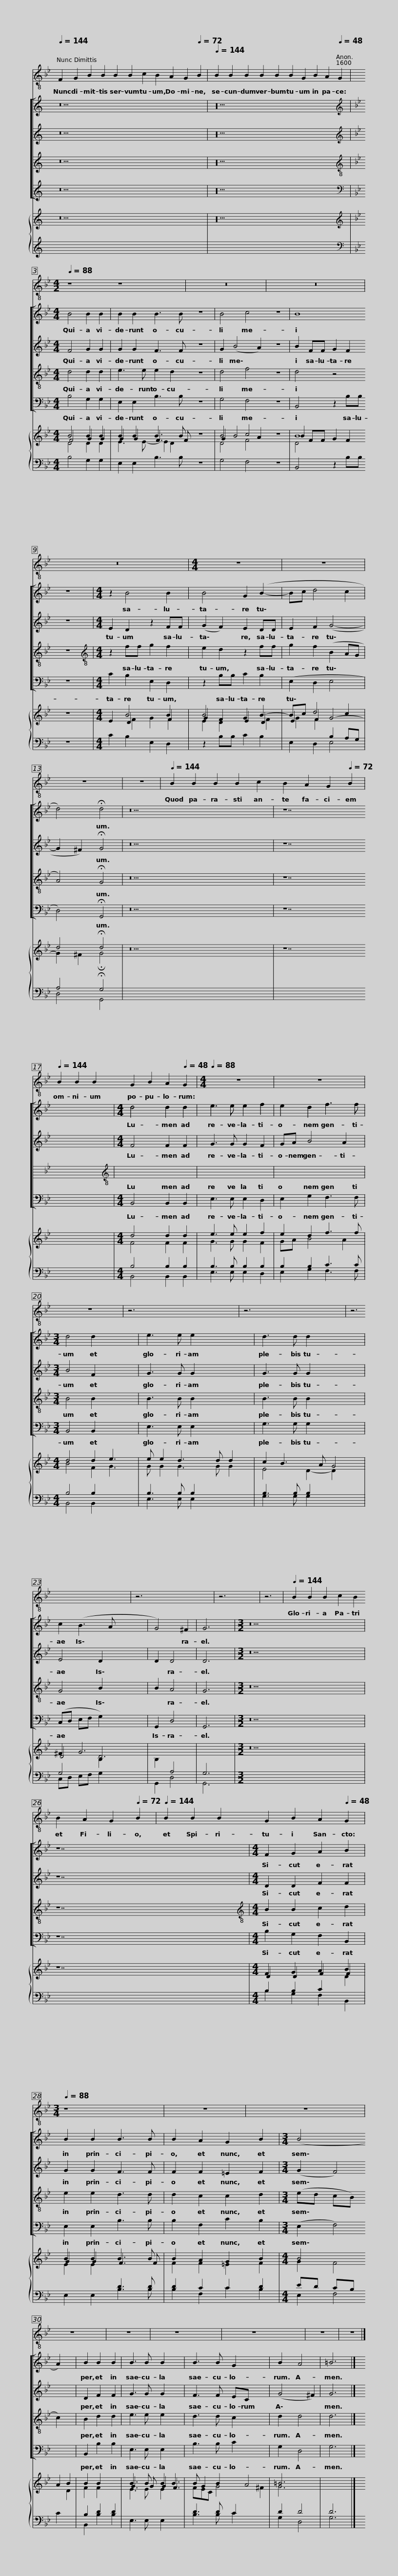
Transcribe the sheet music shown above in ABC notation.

X:1
%%score 1 [ 2 3 4 5 ] { ( 6 8 ) | ( 7 9 ) }
L:1/8
Q:1/4=144
M:none
I:linebreak $
K:Bb
V:1 treble-8
V:2 treble
V:3 treble
V:4 treble
V:5 treble
V:6 treble
V:8 treble
V:7 treble
V:9 treble
V:1
 F2 G2 B2 B2 B2 B2 c2 B2 A2 G2[Q:1/4=72] B2 |[Q:1/4=144] B2 B2 B2 B2 B2 B2 G2 B2 A2[Q:1/4=48] G2 |$[M:4/2][Q:1/4=88][Q:1/4=88][Q:1/4=88][Q:1/4=88][Q:1/4=88][Q:1/4=88] z8 z8 | z16 | z16 | %5
 z16 |$[M:4/4] z8 | z8 | z8 | z8[Q:1/4=44][Q:1/4=44] |$ %10
[Q:1/4=144][Q:1/4=144][Q:1/4=144][Q:1/4=144][Q:1/4=144][Q:1/4=144] B2 B2 B2 B2 c2 B2 A2 G2[Q:1/4=72] B2 |[Q:1/4=144] B2 B2 B2 G2 B2 A2[Q:1/4=48] G2 |$[M:4/4][Q:1/4=88][Q:1/4=88][Q:1/4=88][Q:1/4=88][Q:1/4=88][Q:1/4=88] z8 | z8 | z8 | %15
 z6 x3 | z6 x3 | z6 x4 |$ z6 x4 | z6 | %20
 z6 |$[Q:1/4=144][Q:1/4=144][Q:1/4=144][Q:1/4=144][Q:1/4=144][Q:1/4=144] B2 B2 B2 c2 B2 B2 A2 G2[Q:1/4=72] B2 |[Q:1/4=144] B2 B2 B2 G2 B2 A2[Q:1/4=48] G2 |$[M:3/4][Q:1/4=88][Q:1/4=88][Q:1/4=88][Q:1/4=88][Q:1/4=88][Q:1/4=88] z8 | z6 | %25
 z6 | z6 x2 | z6 | z6 x3 |$ z6 x3 | %30
 z6 | z6 |] %32
V:2
[K:C] z22 | z20 |$[K:Bb][M:4/4][K:treble] B4 B2 B2 | B2 B2 B3 B z8 | B4 c4 z8 | %5
 B8 z8 |$[M:4/4] z2 B4 B2 | B4 G2 (B2- | Bc d4 c2 | d4) !fermata!d4 |$ %10
 z18 | z14 |$[M:4/4] d4 d2 d2 | e3 e e2 f2 | e2 d2 f3 f | %15
[M:3/4] d4 d2 x3 | e3 e e2 x3 | d3 d d2 x4 |$ c2 (B3 A x4 | G4) ^F2 | %20
 G6 |$[M:3/2] z18 | z14 |$[M:4/4] F2 G2 A2 B2 | B2 B2 B3 B | %25
 B2 A2 G2 B2 |[M:3/4] (B4 A2) x2 | B2 B2 B2 | B3 B B2 x3 |$ B3 B G2 x3 | %30
 B2 A4 | =B6 |] %32
V:3
[K:C] z22 | z20 |$[K:Bb][M:4/4][K:treble] F4 G2 G2 | G2 G2 F3 F z8 | G2 (B4 A2) z8 | %5
 B2 FF G2 F2 z8 |$[M:4/4] E2 D2 z2 FF | (G2 F2) E2 DD | E2 F2 (G4- | G2 ^F2) !fermata!G4 |$ %10
 z18 | z14 |$[M:4/4] F4 F2 F2 | G3 G G2 F2 | GA B4 A2 | %15
[M:3/4] B4 F2 x3 | G3 G G2 x3 | G3 G G2 x4 |$ E4 D2- x4 | D2 D4 | %20
 D6 |$[M:3/2] z18 | z14 |$[M:4/4] D2 D2 F2 F2 | G2 G2 F3 F | %25
 F2 F2 =E2 F2 |[M:3/4] (G2 F4) x2 | D2 F2 F2 | G3 G G2 x3 |$ F3 F EC x3 | %30
 (G4 ^F2) | G6 |] %32
V:4
[K:C] z22 | z20 |$[K:Bb][M:4/4][K:treble-8] d4 d2 d2 | e3 e e2 d2 z8 | d4 f4 z8 | %5
 d4 z4 z8 |$[M:4/4][K:treble-8] z2 ff g2 f2 | e2 d2 z2 ff | g2 f2 (B2 AG | A4) !fermata!G4 |$ %10
 z18 | z14 |$[M:4/4][K:treble-8] B4 B2 B2 | B3 B B2 B2 | B2 B2 c3 c | %15
[M:3/4] B4 B2 x3 | B3 B B2 x3 | B3 B B2 x4 |$ G4 B2- x4 | B2 A4 | %20
 G6 |$[M:3/2] z18 | z14 |$[M:4/4][K:treble-8] B2 B2 c2 d2 | e2 e2 d3 d | %25
 d2 c2 c2 d2 |[M:3/4] (ed cB c2) x2 | B2 d2 d2 | e3 e e2 x3 |$ d3 d c2 x3 | %30
 d2 d4 | d6 |] %32
V:5
[K:C] z22 | z20 |$[K:Bb][M:4/4][K:bass] B,4 G,2 G,2 | E,2 E,2 B,3 B, z8 | G,4 F,4 z8 | %5
 B,,4 z2 B,B, z8 |$[M:4/4] C2 B,2 E,2 D,2 | z2 B,B, C2 B,2 | (E,2 D,2 E,4 | D,4) !fermata!G,,4 |$ %10
 z18 | z14 |$[M:4/4] B,,4 B,,2 B,,2 | E,3 E, E,2 D,2 | E,2 G,2 F,3 F, | %15
[M:3/4] B,,4 B,,2 x3 | E,3 E, E,2 x3 | G,3 G, G,2 x4 |$ (C,D, E,F, G,2) x4 | G,,2 D,4 | %20
 G,,6 |$[M:3/2] z18 | z14 |$[M:4/4] B,2 G,2 F,2 B,,2 | E,2 E,2 B,3 B, | %25
 B,2 F,2 C2 B,2 |[M:3/4] (E,2 F,4) x2 | B,,2 B,2 B,2 | E,3 E, E,2 x3 |$ B,3 B, C2 x3 | %30
 G,2 D,4 | G,6 |] %32
V:6
[K:C] z22 | z20 |$[K:Bb][M:4/4][K:treble] B4 B2 B2 | B2 B2 B3 B z8 | B4 c4 z8 | %5
 B8 z8 |$[M:4/4] x2 B4 B2 | B4 G2 B2- | Bc d4 c2 | d4 !fermata!d4 |$ %10
 z18 | z14 |$[M:4/4] d4 d2 d2 | e3 e e2 f2 | e2 d2 f3 f | %15
[M:4/4] d4 d2 e3 | e e2 d3 d d2 | c2 B3 A G4 |$ ^F2 G6 x2 | x6 | %20
 x6 |$[M:3/2] z18 | z14 |$[M:4/4] F2 G2 A2 B2 | B2 B2 B3 B | %25
 B2 A2 G2 B2 |[M:4/4] B4 A2 B2 | B2 B2 x2 | B3 B B2 B3 |$ B G2 B2 A4 | %30
 =B6 | x6 |] %32
V:7
[K:C] x22 | x20 |$[K:Bb][M:4/4][K:bass][I:staff -1] D4 D2 D2 | E3 E- E2 D2[I:staff +1] z8 |[I:staff -1] D4 F4[I:staff +1] z8 | %5
[I:staff -1] D4[I:staff +1] x4 z8 |$[M:4/4] x2[I:staff -1] F2 G2 F2 | E2 D2[I:staff +1] x2[I:staff -1] F2 | G2 F2[I:staff +1] B,2 A,G, | A,4 !fermata!G,4 |$ %10
 x18 | x14 |$[M:4/4] B,4 B,2 B,2 | B,3 B, B,2 B,2 | B,2 B,2 C3 C | %15
[M:4/4] B,4 B,2 x3 | B,3 B, B,2 x3 | B,3 B, B,2 x4 |$ G,4[I:staff -1] B,2-[I:staff +1] x4 |[I:staff -1] B,2[I:staff +1] A,4 | %20
 G,6 |$[M:3/2] x18 | x14 |$[M:4/4] B,2 B,2 C2[I:staff -1] D2 | E2 E2[I:staff +1] D3 D | %25
 D2 C2 C2 D2 |[M:4/4] ED CB, C2 x2 | B,2 D2 D2 |[I:staff -1] E3 E E2[I:staff +1] x3 |$ D3 D C2 x3 | %30
 D2 D4 | D6 |] %32
V:8
[K:C] x22 | x20 |$[K:Bb][M:4/4][K:treble] F4 G2 G2 | G2 G2 F3 F x8 | G2 B4 A2 x8 | %5
 B2 FF G2 F2 x8 |$[M:4/4] E2 D2 x2 F2 | G2 F2 E2 D2 | E2 F2 G4- | G2 ^F2 !fermata!G4 |$ %10
 x18 | x14 |$[M:4/4] F4 F2 F2 | G3 G G2 F2 | GA B4 A2 | %15
[M:4/4] B4 F2 G3 | G G2 G3 G G2 | E4 D2- D2 x2 |$ D4 D6 | x6 | %20
 x6 |$[M:3/2] x18 | x14 |$[M:4/4] D2 D2 F2 F2 | G2 G2 F3 F | %25
 F2 F2 =E2 F2 |[M:4/4] G2 F4 D2 | F2 F2 x2 | G3 G G2 F3 |$ FEC G4 ^F2 | %30
 G6 | x6 |] %32
V:9
[K:C] x22 | x20 |$[K:Bb][M:4/4][K:bass] B,4 G,2 G,2 | E,2 E,2 B,3 B, x8 | G,4 F,4 x8 | %5
 B,,4 z2 B,B, x8 |$[M:4/4] C2 B,2 E,2 D,2 | z2 B,B, C2 B,2 | E,2 D,2 E,4 | D,4 G,,4 |$ %10
 x18 | x14 |$[M:4/4] B,,4 B,,2 B,,2 | E,3 E, E,2 D,2 | E,2 G,2 F,3 F, | %15
[M:4/4] B,,4 B,,2 x3 | E,3 E, E,2 x3 | G,3 G, G,2 x4 |$ C,D, E,F, G,2 x4 | G,,2 D,4 | %20
 G,,6 |$[M:3/2] x18 | x14 |$[M:4/4] B,2 G,2 F,2 B,,2 | E,2 E,2 B,3 B, | %25
 B,2 F,2 C2 B,2 |[M:4/4] E,2 F,4 x2 | B,,2 B,2 B,2 | E,3 E, E,2 x3 |$ B,3 B, C2 x3 | %30
 G,2 D,4 | G,6 |] %32
